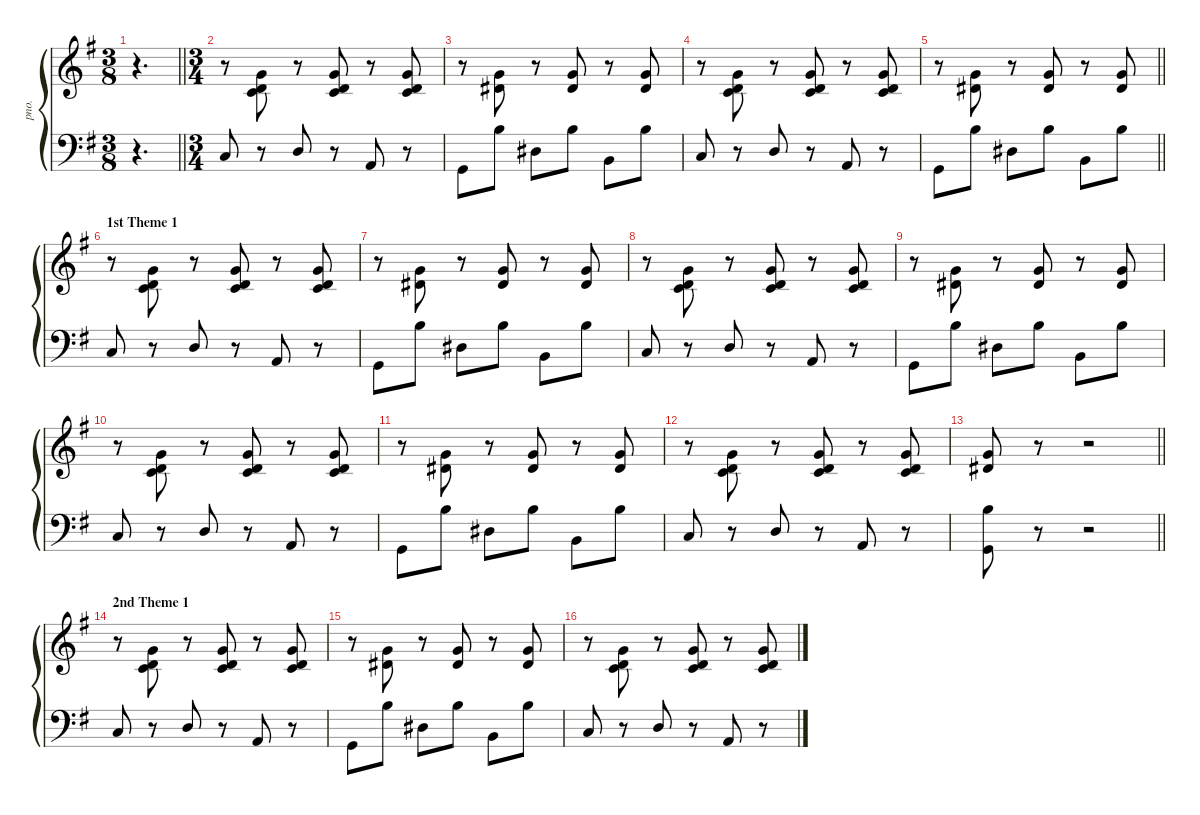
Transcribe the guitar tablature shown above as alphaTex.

\defaultSystemsLayout 4
\hideDynamics
\bracketExtendMode groupsimilarinstruments
\otherSystemsTrackNameOrientation horizontal
\track ("Piano" "pno.") {defaultSystemsLayout 4 instrument electricgrandpiano}
\staff {score}
\tuning (E4 B3 G3 D3 A2 E2)
\ts (3 8)
\beaming (8 3)
\ac
\tempo (120 hide)
\clef g2
\barLineRight lightlight
\ks eminor
r.4{d dy f instrument electricgrandpiano beam Down} |
\ts (3 4)
\beaming (8 2 2 2)
r.8{beam Down} (3.1{acc forcenatural} 3.2{acc forcenatural} 5.3{acc forcenatural}).8{beam Up} r.8{beam Up} (3.1{acc forcenatural} 3.2{acc forcenatural} 5.3{acc forcenatural}).8{beam Up} r.8{beam Up} (3.1{acc forcenatural} 3.2{acc forcenatural} 5.3{acc forcenatural}).8{beam Up} |
r.8{beam Down} (8.2{acc forcenatural} 8.3{acc #}).8{beam Up} r.8{beam Up} (8.2{acc forcenatural} 8.3{acc #}).8{beam Up} r.8{beam Up} (8.2{acc forcenatural} 8.3{acc #}).8{beam Up} |
r.8{beam Down} (3.1{acc forcenatural} 3.2{acc forcenatural} 5.3{acc forcenatural}).8{beam Up} r.8{beam Up} (3.1{acc forcenatural} 3.2{acc forcenatural} 5.3{acc forcenatural}).8{beam Up} r.8{beam Up} (3.1{acc forcenatural} 3.2{acc forcenatural} 5.3{acc forcenatural}).8{beam Up} |
\barLineRight lightlight
r.8{beam Down} (8.2{acc forcenatural} 8.3{acc #}).8{beam Up} r.8{beam Up} (8.2{acc forcenatural} 8.3{acc #}).8{beam Up} r.8{beam Up} (8.2{acc forcenatural} 8.3{acc #}).8{beam Up} |
\section ("" "1st Theme 1")
r.8{beam Down} (3.1{acc forcenatural} 3.2{acc forcenatural} 5.3{acc forcenatural}).8{beam Up} r.8{beam Up} (3.1{acc forcenatural} 3.2{acc forcenatural} 5.3{acc forcenatural}).8{beam Up} r.8{beam Up} (3.1{acc forcenatural} 3.2{acc forcenatural} 5.3{acc forcenatural}).8{beam Up} |
r.8{beam Down} (8.2{acc forcenatural} 8.3{acc #}).8{beam Up} r.8{beam Up} (8.2{acc forcenatural} 8.3{acc #}).8{beam Up} r.8{beam Up} (8.2{acc forcenatural} 8.3{acc #}).8{beam Up} |
r.8{beam Down} (3.1{acc forcenatural} 3.2{acc forcenatural} 5.3{acc forcenatural}).8{beam Up} r.8{beam Up} (3.1{acc forcenatural} 3.2{acc forcenatural} 5.3{acc forcenatural}).8{beam Up} r.8{beam Up} (3.1{acc forcenatural} 3.2{acc forcenatural} 5.3{acc forcenatural}).8{beam Up} |
r.8{beam Down} (8.2{acc forcenatural} 8.3{acc #}).8{beam Up} r.8{beam Up} (8.2{acc forcenatural} 8.3{acc #}).8{beam Up} r.8{beam Up} (8.2{acc forcenatural} 8.3{acc #}).8{beam Up} |
r.8{beam Down} (3.1{acc forcenatural} 3.2{acc forcenatural} 5.3{acc forcenatural}).8{beam Up} r.8{beam Up} (3.1{acc forcenatural} 3.2{acc forcenatural} 5.3{acc forcenatural}).8{beam Up} r.8{beam Up} (3.1{acc forcenatural} 3.2{acc forcenatural} 5.3{acc forcenatural}).8{beam Up} |
r.8{beam Down} (8.2{acc forcenatural} 8.3{acc #}).8{beam Up} r.8{beam Up} (8.2{acc forcenatural} 8.3{acc #}).8{beam Up} r.8{beam Up} (8.2{acc forcenatural} 8.3{acc #}).8{beam Up} |
r.8{beam Down} (3.1{acc forcenatural} 3.2{acc forcenatural} 5.3{acc forcenatural}).8{beam Up} r.8{beam Up} (3.1{acc forcenatural} 3.2{acc forcenatural} 5.3{acc forcenatural}).8{beam Up} r.8{beam Up} (3.1{acc forcenatural} 3.2{acc forcenatural} 5.3{acc forcenatural}).8{beam Up} |
\barLineRight lightlight
(3.1{acc forcenatural} 4.2{acc #}).8{beam Up} r.8{beam Up} r.2{beam Up} |
\section ("" "2nd Theme 1")
r.8{beam Down} (3.1{acc forcenatural} 3.2{acc forcenatural} 5.3{acc forcenatural}).8{beam Up} r.8{beam Up} (3.1{acc forcenatural} 3.2{acc forcenatural} 5.3{acc forcenatural}).8{beam Up} r.8{beam Up} (3.1{acc forcenatural} 3.2{acc forcenatural} 5.3{acc forcenatural}).8{beam Up} |
r.8{beam Down} (8.2{acc forcenatural} 8.3{acc #}).8{beam Up} r.8{beam Up} (8.2{acc forcenatural} 8.3{acc #}).8{beam Up} r.8{beam Up} (8.2{acc forcenatural} 8.3{acc #}).8{beam Up} |
r.8{beam Down} (3.1{acc forcenatural} 3.2{acc forcenatural} 5.3{acc forcenatural}).8{beam Up} r.8{beam Up} (3.1{acc forcenatural} 3.2{acc forcenatural} 5.3{acc forcenatural}).8{beam Up} r.8{beam Up} (3.1{acc forcenatural} 3.2{acc forcenatural} 5.3{acc forcenatural}).8{beam Up}
\staff {score}
\tuning (G2 D2 A1 E1 B0)
\clef f4
\ottava regular
\simile none
\barLineRight lightlight
\ks eminor
r.4{d dy f beam Down} |
5.1{acc forcenatural}.8{beam Up} r.8{beam Up} 7.1{acc forcenatural}.8{beam Up} r.8{beam Up} 2.1{acc forcenatural}.8{beam Up} r.8{beam Up} |
15.4{acc forcenatural}.8{beam Down} 16.1{acc forcenatural}.8{beam Down} 13.2{acc #}.8{beam Down} 16.1{acc forcenatural}.8{beam Down} 14.3{acc forcenatural}.8{beam Down} 16.1{acc forcenatural}.8{beam Down} |
15.3{acc forcenatural}.8{beam Up} r.8{beam Up} 7.1{acc forcenatural}.8{beam Up} r.8{beam Up} 2.1{acc forcenatural}.8{beam Up} r.8{beam Up} |
\barLineRight lightlight
15.4{acc forcenatural}.8{beam Down} 16.1{acc forcenatural}.8{beam Down} 13.2{acc #}.8{beam Down} 16.1{acc forcenatural}.8{beam Down} 14.3{acc forcenatural}.8{beam Down} 16.1{acc forcenatural}.8{beam Down} |
15.3{acc forcenatural}.8{beam Up} r.8{beam Up} 7.1{acc forcenatural}.8{beam Up} r.8{beam Up} 2.1{acc forcenatural}.8{beam Up} r.8{beam Up} |
15.4{acc forcenatural}.8{beam Down} 16.1{acc forcenatural}.8{beam Down} 13.2{acc #}.8{beam Down} 16.1{acc forcenatural}.8{beam Down} 14.3{acc forcenatural}.8{beam Down} 16.1{acc forcenatural}.8{beam Down} |
15.3{acc forcenatural}.8{beam Up} r.8{beam Up} 7.1{acc forcenatural}.8{beam Up} r.8{beam Up} 2.1{acc forcenatural}.8{beam Up} r.8{beam Up} |
15.4{acc forcenatural}.8{beam Down} 16.1{acc forcenatural}.8{beam Down} 13.2{acc #}.8{beam Down} 16.1{acc forcenatural}.8{beam Down} 14.3{acc forcenatural}.8{beam Down} 16.1{acc forcenatural}.8{beam Down} |
15.3{acc forcenatural}.8{beam Up} r.8{beam Up} 7.1{acc forcenatural}.8{beam Up} r.8{beam Up} 2.1{acc forcenatural}.8{beam Up} r.8{beam Up} |
15.4{acc forcenatural}.8{beam Down} 16.1{acc forcenatural}.8{beam Down} 13.2{acc #}.8{beam Down} 16.1{acc forcenatural}.8{beam Down} 14.3{acc forcenatural}.8{beam Down} 16.1{acc forcenatural}.8{beam Down} |
15.3{acc forcenatural}.8{beam Up} r.8{beam Up} 7.1{acc forcenatural}.8{beam Up} r.8{beam Up} 2.1{acc forcenatural}.8{beam Up} r.8{beam Up} |
\barLineRight lightlight
(21.2{acc forcenatural} 0.1{acc forcenatural}).8{beam Down} r.8{beam Down} r.2{beam Down} |
5.1{acc forcenatural}.8{beam Up} r.8{beam Up} 7.1{acc forcenatural}.8{beam Up} r.8{beam Up} 2.1{acc forcenatural}.8{beam Up} r.8{beam Up} |
15.4{acc forcenatural}.8{beam Down} 16.1{acc forcenatural}.8{beam Down} 13.2{acc #}.8{beam Down} 16.1{acc forcenatural}.8{beam Down} 14.3{acc forcenatural}.8{beam Down} 16.1{acc forcenatural}.8{beam Down} |
15.3{acc forcenatural}.8{beam Up} r.8{beam Up} 7.1{acc forcenatural}.8{beam Up} r.8{beam Up} 2.1{acc forcenatural}.8{beam Up} r.8{beam Up}
